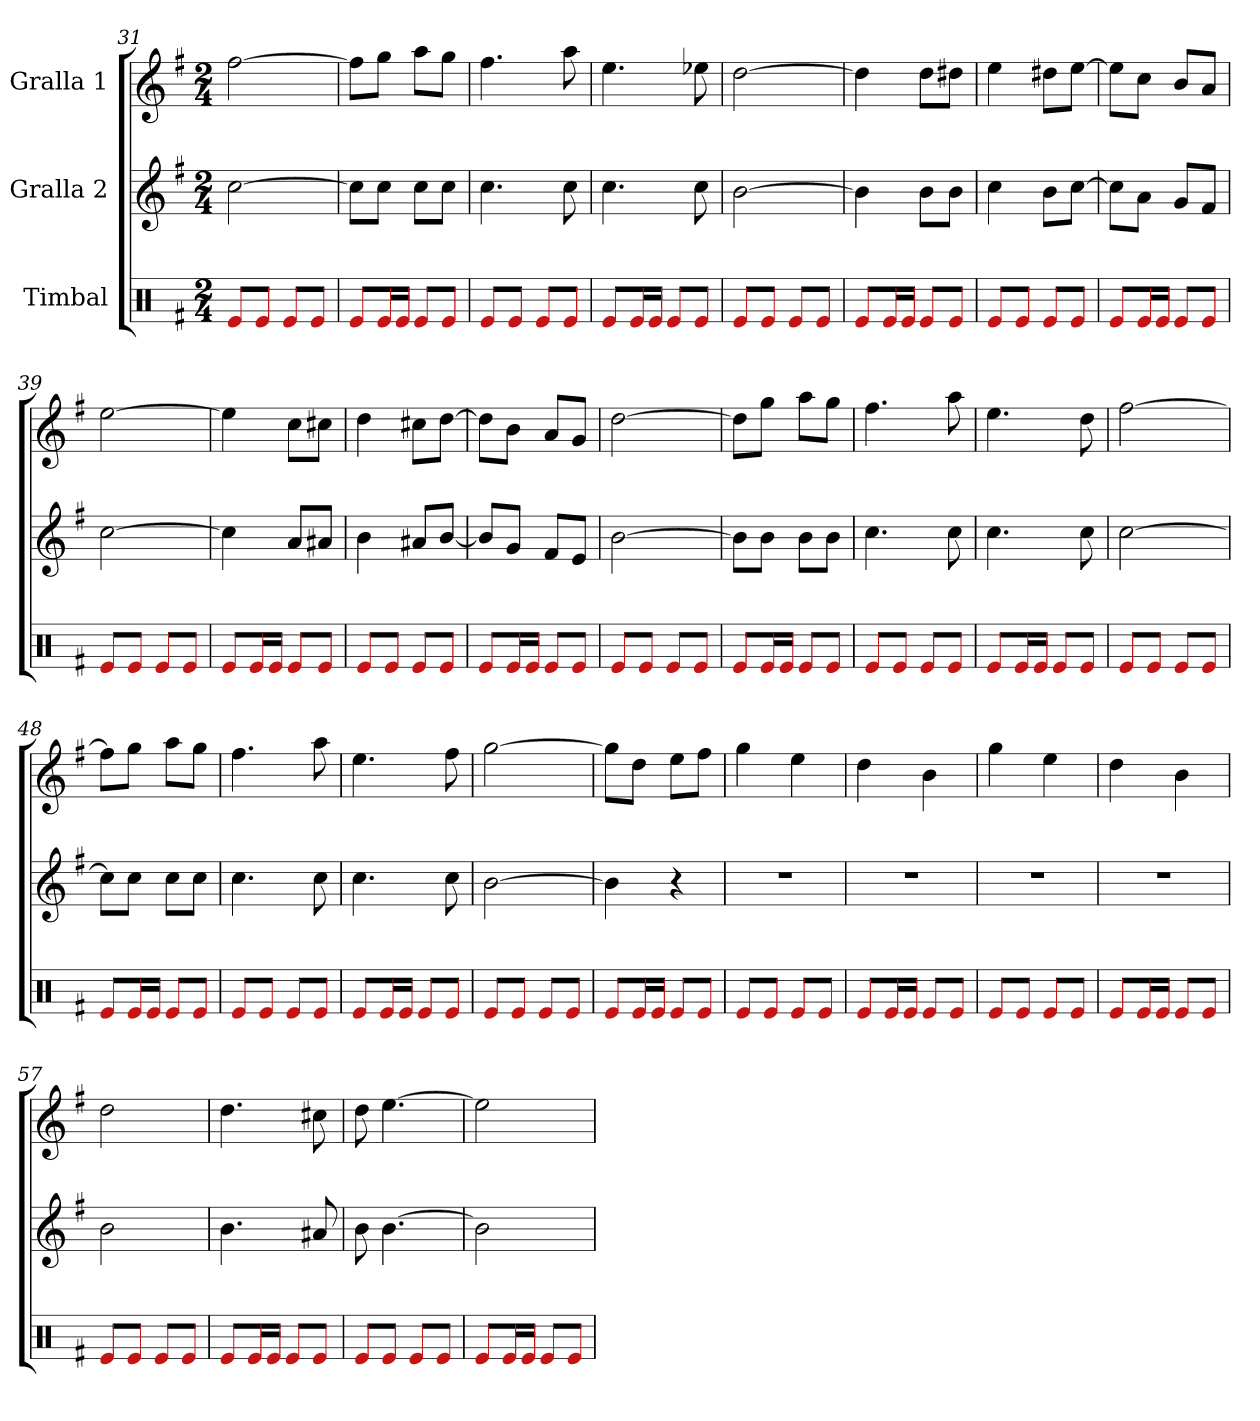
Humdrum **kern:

**kern	**kern	**kern
*part3	*part2	*part1
*staff3	*staff2	*staff1
*I"Timbal	*I"Gralla 2	*I"Gralla 1
*clefX	*clefG2	*clefG2
*k[f#]	*k[f#]	*k[f#]
*M2/4	*M2/4	*M2/4
=31	=31	=31
8e/L	[2cc	[2ff#
8e/J	.	.
8e/L	.	.
8e/J	.	.
=32	=32	=32
8e/L	8cc\L]	8ff#\L]
16e/L	8cc\J	8gg\J
16e/JJ	.	.
8e/L	8cc\L	8aa\L
8e/J	8cc\J	8gg\J
=33	=33	=33
8e/L	4.cc	4.ff#
8e/J	.	.
8e/L	.	.
8e/J	8cc	8aa
=34	=34	=34
8e/L	4.cc	4.ee
16e/L	.	.
16e/JJ	.	.
8e/L	.	.
8e/J	8cc	8ee-
=35	=35	=35
8e/L	[2b	[2dd
8e/J	.	.
8e/L	.	.
8e/J	.	.
=36	=36	=36
8e/L	4b]	4dd]
16e/L	.	.
16e/JJ	.	.
8e/L	8b\L	8dd\L
8e/J	8b\J	8dd#\J
=37	=37	=37
8e/L	4cc	4ee
8e/J	.	.
8e/L	8b\L	8dd#\L
8e/J	[8cc\J	[8ee\J
=38	=38	=38
8e/L	8cc\L]	8ee\L]
16e/L	8a\J	8cc\J
16e/JJ	.	.
8e/L	8g/L	8b/L
8e/J	8f#/J	8a/J
=39	=39	=39
8e/L	[2cc	[2ee
8e/J	.	.
8e/L	.	.
8e/J	.	.
=40	=40	=40
8e/L	4cc]	4ee]
16e/L	.	.
16e/JJ	.	.
8e/L	8a/L	8cc\L
8e/J	8a#/J	8cc#\J
=41	=41	=41
8e/L	4b	4dd
8e/J	.	.
8e/L	8a#/L	8cc#\L
8e/J	[8b/J	[8dd\J
=42	=42	=42
8e/L	8b/L]	8dd\L]
16e/L	8g/J	8b\J
16e/JJ	.	.
8e/L	8f#/L	8a/L
8e/J	8e/J	8g/J
=43	=43	=43
8e/L	[2b	[2dd
8e/J	.	.
8e/L	.	.
8e/J	.	.
=44	=44	=44
8e/L	8b\L]	8dd\L]
16e/L	8b\J	8gg\J
16e/JJ	.	.
8e/L	8b\L	8aa\L
8e/J	8b\J	8gg\J
=45	=45	=45
8e/L	4.cc	4.ff#
8e/J	.	.
8e/L	.	.
8e/J	8cc	8aa
=46	=46	=46
8e/L	4.cc	4.ee
16e/L	.	.
16e/JJ	.	.
8e/L	.	.
8e/J	8cc	8dd
=47	=47	=47
8e/L	[2cc	[2ff#
8e/J	.	.
8e/L	.	.
8e/J	.	.
=48	=48	=48
8e/L	8cc\L]	8ff#\L]
16e/L	8cc\J	8gg\J
16e/JJ	.	.
8e/L	8cc\L	8aa\L
8e/J	8cc\J	8gg\J
=49	=49	=49
8e/L	4.cc	4.ff#
8e/J	.	.
8e/L	.	.
8e/J	8cc	8aa
=50	=50	=50
8e/L	4.cc	4.ee
16e/L	.	.
16e/JJ	.	.
8e/L	.	.
8e/J	8cc	8ff#
=51	=51	=51
8e/L	[2b	[2gg
8e/J	.	.
8e/L	.	.
8e/J	.	.
=52	=52	=52
8e/L	4b]	8gg\L]
16e/L	.	8dd\J
16e/JJ	.	.
8e/L	4r	8ee\L
8e/J	.	8ff#\J
=53	=53	=53
8e/L	2r	4gg
8e/J	.	.
8e/L	.	4ee
8e/J	.	.
=54	=54	=54
8e/L	2r	4dd
16e/L	.	.
16e/JJ	.	.
8e/L	.	4b
8e/J	.	.
=55	=55	=55
8e/L	2r	4gg
8e/J	.	.
8e/L	.	4ee
8e/J	.	.
=56	=56	=56
8e/L	2r	4dd
16e/L	.	.
16e/JJ	.	.
8e/L	.	4b
8e/J	.	.
=57	=57	=57
8e/L	2b	2dd
8e/J	.	.
8e/L	.	.
8e/J	.	.
=58	=58	=58
8e/L	4.b	4.dd
16e/L	.	.
16e/JJ	.	.
8e/L	.	.
8e/J	8a#	8cc#
=59	=59	=59
8e/L	8b	8dd
8e/J	[4.b	[4.ee
8e/L	.	.
8e/J	.	.
=60	=60	=60
8e/L	2b]	2ee]
16e/L	.	.
16e/JJ	.	.
8e/L	.	.
8e/J	.	.
=	=	=
*-	*-	*-
